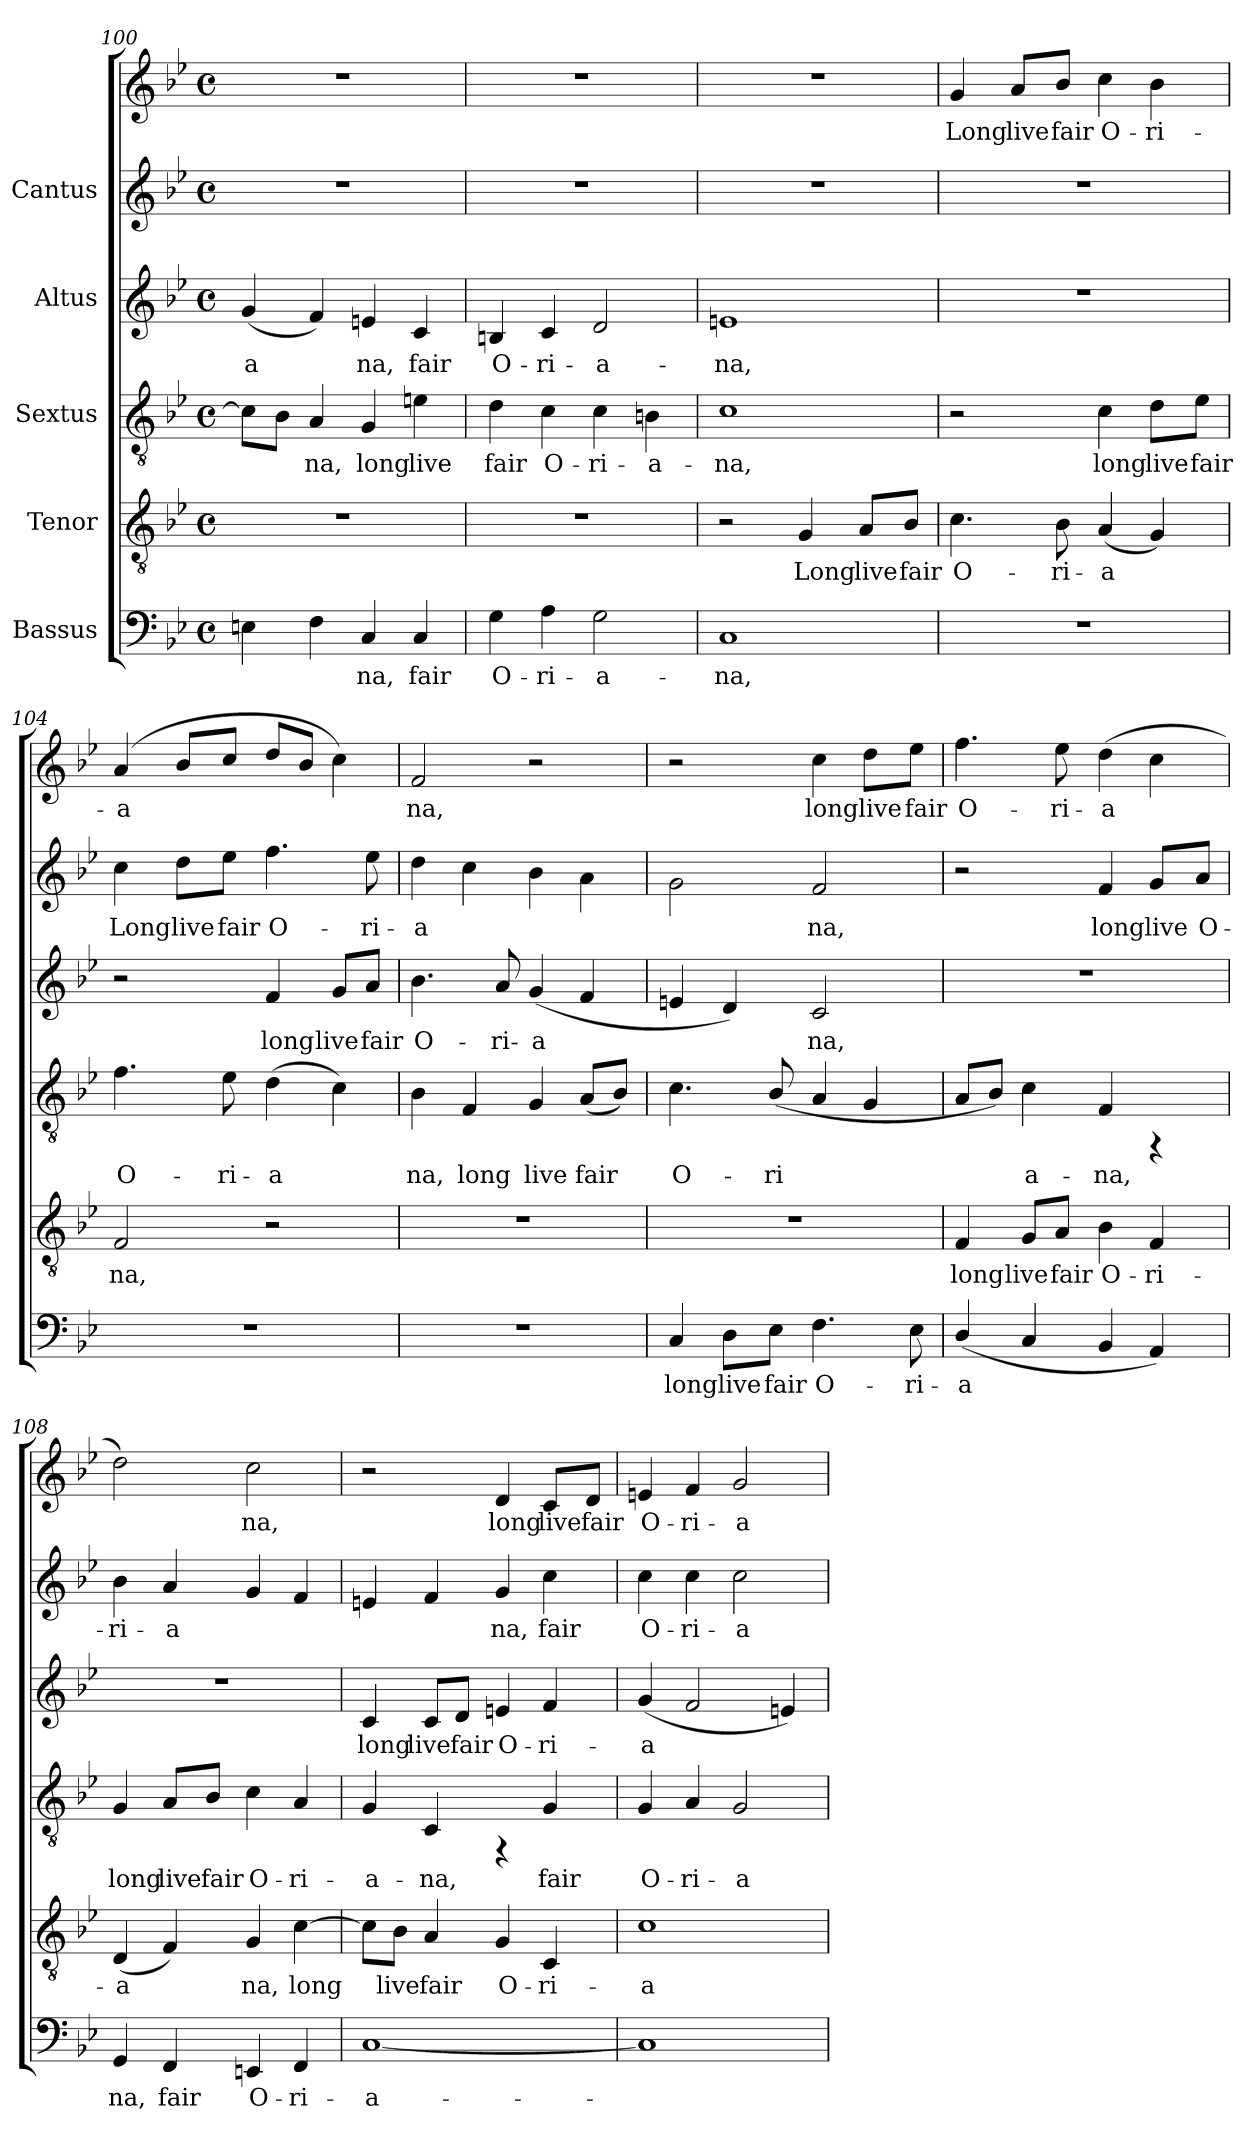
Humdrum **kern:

**kern	**text	**kern	**text	**kern	**text	**kern	**text	**kern	**text	**kern	**text
*part5	*part5	*part4	*part4	*part3	*part3	*part2	*part2	*part1	*part1	*part1	*part1
*staff6	*staff6	*staff5	*staff5	*staff4	*staff4	*staff3	*staff3	*staff2	*staff2	*staff1	*staff1
*I"Bassus	*	*I"Tenor	*	*I"Sextus	*	*I"Altus	*	*I"Cantus	*	*	*
*clefF4	*	*clefGv2	*	*clefGv2	*	*clefG2	*	*clefG2	*	*clefG2	*
*k[b-e-]	*	*k[b-e-]	*	*k[b-e-]	*	*k[b-e-]	*	*k[b-e-]	*	*k[b-e-]	*
*B-:	*	*B-:	*	*B-:	*	*B-:	*	*B-:	*	*B-:	*
*M4/4	*	*M4/4	*	*M4/4	*	*M4/4	*	*M4/4	*	*M4/4	*
*met(c)	*	*met(c)	*	*met(c)	*	*met(c)	*	*met(c)	*	*met(c)	*
=100	=100	=100	=100	=100	=100	=100	=100	=100	=100	=100	=100
!	!LO:LY:b:cj	!	!	!	!LO:LY:b:cj	!	!LO:LY:b:cj	!	!	!	!
4En\	-	1r	.	8c\L]	-	(<4g/	-a-	1r	.	1r	.
!	!	!	!	!	!LO:LY:b:cj	!	!	!	!	!	!
.	.	.	.	8B-\J	.	.	.	.	.	.	.
!	!LO:LY:b:cj	!	!	!	!LO:LY:b:cj	!	!LO:LY:b:cj	!	!	!	!
4F\	.	.	.	4A/	na,	4f/)	-	.	.	.	.
!	!LO:LY:b:cj	!	!	!	!LO:LY:b:cj	!	!LO:LY:b:cj	!	!	!	!
4C/	na,	.	.	4G/	long	4en/	na,	.	.	.	.
!	!LO:LY:b:cj	!	!	!	!LO:LY:b:cj	!	!LO:LY:b:cj	!	!	!	!
4C/	fair	.	.	4en\	live	4c/	fair	.	.	.	.
=101	=101	=101	=101	=101	=101	=101	=101	=101	=101	=101	=101
!	!LO:LY:b:cj	!	!	!	!LO:LY:b:cj	!	!LO:LY:b:cj	!	!	!	!
4G\	O-	1r	.	4d\	fair	4Bn/	O-	1r	.	1r	.
!	!LO:LY:b:cj	!	!	!	!LO:LY:b:cj	!	!LO:LY:b:cj	!	!	!	!
4A\	-ri-	.	.	4c\	O-	4c/	-ri-	.	.	.	.
!	!LO:LY:b:cj	!	!	!	!LO:LY:b:cj	!	!LO:LY:b:cj	!	!	!	!
2G\	-a-	.	.	4c\	-ri-	2d/	-a-	.	.	.	.
!	!	!	!	!	!LO:LY:b:cj	!	!	!	!	!	!
.	.	.	.	4Bn\	-a-	.	.	.	.	.	.
=102	=102	=102	=102	=102	=102	=102	=102	=102	=102	=102	=102
!	!LO:LY:b:cj	!	!	!	!LO:LY:b:cj	!	!LO:LY:b:cj	!	!	!	!
1C	-na,	2r	.	1c	-na,	1en	-na,	1r	.	1r	.
!	!	!	!LO:LY:b:cj	!	!	!	!	!	!	!	!
.	.	4G/	Long	.	.	.	.	.	.	.	.
!	!	!	!LO:LY:b:cj	!	!	!	!	!	!	!	!
.	.	8A/L	live	.	.	.	.	.	.	.	.
!	!	!	!LO:LY:b:cj	!	!	!	!	!	!	!	!
.	.	8B-/J	fair	.	.	.	.	.	.	.	.
!!LO:LB:g=z
=103	=103	=103	=103	=103	=103	=103	=103	=103	=103	=103	=103
!	!	!	!LO:LY:b:cj	!	!	!	!	!	!	!	!LO:LY:b:cj
1r	.	4.c\	O-	2r	.	1r	.	1r	.	4g/	Long
!	!	!	!	!	!	!	!	!	!	!	!LO:LY:b:cj
.	.	.	.	.	.	.	.	.	.	8a/L	live
!	!	!	!LO:LY:b:cj	!	!	!	!	!	!	!	!LO:LY:b:cj
.	.	8B-\	-ri-	.	.	.	.	.	.	8b-/J	fair
!	!	!	!LO:LY:b:cj	!	!LO:LY:b:cj	!	!	!	!	!	!LO:LY:b:cj
.	.	(<4A/	-a-	4c\	long	.	.	.	.	4cc\	O-
!	!	!	!LO:LY:b:cj	!	!LO:LY:b:cj	!	!	!	!	!	!LO:LY:b:cj
.	.	4G/)	--	8d\L	live	.	.	.	.	4b-\	-ri-
!	!	!	!	!	!LO:LY:b:cj	!	!	!	!	!	!
.	.	.	.	8e-\J	fair	.	.	.	.	.	.
=104	=104	=104	=104	=104	=104	=104	=104	=104	=104	=104	=104
!	!	!	!LO:LY:b:cj	!	!LO:LY:b:cj	!	!	!	!LO:LY:b:cj	!	!LO:LY:b:cj
1r	.	2F/	-na,	4.f\	O-	2r	.	4cc\	-Long	(<4a/	-a-
!	!	!	!	!	!	!	!	!	!LO:LY:b:cj	!	!LO:LY:b:cj
.	.	.	.	.	.	.	.	8dd\L	live	8b-/L	--
!	!	!	!	!	!LO:LY:b:cj	!	!	!	!LO:LY:b:cj	!	!LO:LY:b:cj
.	.	.	.	8e-\	-ri-	.	.	8ee-\J	fair	8cc/J	--
!	!	!	!	!	!LO:LY:b:cj	!	!LO:LY:b:cj	!	!LO:LY:b:cj	!	!LO:LY:b:cj
.	.	2r	.	(>4d\	-a-	4f/	long	4.ff\	O-	8dd/L	--
!	!	!	!	!	!	!	!	!	!	!	!LO:LY:b:cj
.	.	.	.	.	.	.	.	.	.	8b-/J	--
!	!	!	!	!	!LO:LY:b:cj	!	!LO:LY:b:cj	!	!	!	!LO:LY:b:cj
.	.	.	.	4c\)	--	8g/L	live	.	.	4cc\)	--
!	!	!	!	!	!	!	!LO:LY:b:cj	!	!LO:LY:b:cj	!	!
.	.	.	.	.	.	8a/J	fair	8ee-\	-ri-	.	.
=105	=105	=105	=105	=105	=105	=105	=105	=105	=105	=105	=105
!	!	!	!	!	!LO:LY:b:cj	!	!LO:LY:b:cj	!	!LO:LY:b:cj	!	!LO:LY:b:cj
1r	.	1r	.	4B-\	-na,	4.b-\	O-	4dd\	a-	2f/	-na,
!	!	!	!	!	!LO:LY:b:cj	!	!	!	!LO:LY:b:cj	!	!
.	.	.	.	4F/	long	.	.	4cc\	--	.	.
!	!	!	!	!	!	!	!LO:LY:b:cj	!	!	!	!
.	.	.	.	.	.	8a/	-ri-	.	.	.	.
!	!	!	!	!	!LO:LY:b:cj	!	!LO:LY:b:cj	!	!LO:LY:b:cj	!	!
.	.	.	.	4G/	live	(<4g/	-a-	4b-\	--	2r	.
!	!	!	!	!	!LO:LY:b:cj	!	!LO:LY:b:cj	!	!LO:LY:b:cj	!	!
.	.	.	.	(<8A/L	fair	4f/	--	4a\	--	.	.
!	!	!	!	!	!LO:LY:b:cj	!	!	!	!	!	!
.	.	.	.	8B-/J)	.	.	.	.	.	.	.
!!LO:LB:g=z
=106	=106	=106	=106	=106	=106	=106	=106	=106	=106	=106	=106
!	!LO:LY:b:cj	!	!	!	!LO:LY:b:cj	!	!LO:LY:b:cj	!	!LO:LY:b:cj	!	!
4C/	long	1r	.	4.c\	O-	4en/	-	2g\	.	2r	.
!	!LO:LY:b:cj	!	!	!	!	!	!LO:LY:b:cj	!	!	!	!
8D\L	live	.	.	.	.	4d/)	.	.	.	.	.
!	!LO:LY:b:cj	!	!	!	!LO:LY:b:cj	!	!	!	!	!	!
8E-\J	fair	.	.	(<8B-/	-ri-	.	.	.	.	.	.
!	!LO:LY:b:cj	!	!	!	!LO:LY:b:cj	!	!LO:LY:b:cj	!	!LO:LY:b:cj	!	!LO:LY:b:cj
4.F\	O-	.	.	4A/	--	2c/	na,	2f/	na,	4cc\	-long
!	!	!	!	!	!LO:LY:b:cj	!	!	!	!	!	!LO:LY:b:cj
.	.	.	.	4G/	--	.	.	.	.	8dd\L	live
!	!LO:LY:b:cj	!	!	!	!	!	!	!	!	!	!LO:LY:b:cj
8E-\	-ri-	.	.	.	.	.	.	.	.	8ee-\J	fair
=107	=107	=107	=107	=107	=107	=107	=107	=107	=107	=107	=107
!	!LO:LY:b:cj	!	!LO:LY:b:cj	!	!LO:LY:b:cj	!	!	!	!	!	!LO:LY:b:cj
(<4D/	-a-	4F/	long	8A/L	-	1r	.	2r	.	4.ff\	O-
!	!	!	!	!	!LO:LY:b:cj	!	!	!	!	!	!
.	.	.	.	8B-/J)	.	.	.	.	.	.	.
!	!LO:LY:b:cj	!	!LO:LY:b:cj	!	!LO:LY:b:cj	!	!	!	!	!	!
4C/	--	8G/L	live	4c\	a-	.	.	.	.	.	.
!	!	!	!LO:LY:b:cj	!	!	!	!	!	!	!	!LO:LY:b:cj
.	.	8A/J	fair	.	.	.	.	.	.	8ee-\	-ri-
!	!LO:LY:b:cj	!	!LO:LY:b:cj	!	!LO:LY:b:cj	!	!	!	!LO:LY:b:cj	!	!LO:LY:b:cj
4BB-/	--	4B-\	O-	4F/	-na,	.	.	4f/	-long	(>4dd\	-a-
!	!LO:LY:b:cj	!	!LO:LY:b:cj	!	!	!	!	!	!LO:LY:b:cj	!	!LO:LY:b:cj
4AA/)	--	4F/	-ri-	4rFF	.	.	.	8g/L	live	4cc\	--
!	!	!	!	!	!	!	!	!	!LO:LY:b:cj	!	!
.	.	.	.	.	.	.	.	8a/J	O-	.	.
=108	=108	=108	=108	=108	=108	=108	=108	=108	=108	=108	=108
!	!LO:LY:b:cj	!	!LO:LY:b:cj	!	!LO:LY:b:cj	!	!	!	!LO:LY:b:cj	!	!LO:LY:b:cj
4GG/	-na,	(<4D/	-a-	4G/	long	1r	.	4b-\	ri-	2dd\)	-
!	!LO:LY:b:cj	!	!LO:LY:b:cj	!	!LO:LY:b:cj	!	!	!	!LO:LY:b:cj	!	!
4FF/	fair	4F/)	-	8A/L	live	.	.	4a/	-a-	.	.
!	!	!	!	!	!LO:LY:b:cj	!	!	!	!	!	!
.	.	.	.	8B-/J	fair	.	.	.	.	.	.
!	!LO:LY:b:cj	!	!LO:LY:b:cj	!	!LO:LY:b:cj	!	!	!	!LO:LY:b:cj	!	!LO:LY:b:cj
4EEn/	O-	4G/	na,	4c\	O-	.	.	4g/	--	2cc\	na,
!	!LO:LY:b:cj	!	!LO:LY:b:cj	!	!LO:LY:b:cj	!	!	!	!LO:LY:b:cj	!	!
4FF/	-ri-	[>4c\	long	4A/	-ri-	.	.	4f/	--	.	.
!!LO:PB:g=z
=109	=109	=109	=109	=109	=109	=109	=109	=109	=109	=109	=109
!	!LO:LY:b:cj	!	!LO:LY:b:cj	!	!LO:LY:b:cj	!	!LO:LY:b:cj	!	!LO:LY:b:cj	!	!
[<1C	-a-	8c\L]	.	4G/	-a-	4c/	long	4en/	.	2r	.
!	!	!	!LO:LY:b:cj	!	!	!	!	!	!	!	!
.	.	8B-\J	live	.	.	.	.	.	.	.	.
!	!	!	!LO:LY:b:cj	!	!LO:LY:b:cj	!	!LO:LY:b:cj	!	!LO:LY:b:cj	!	!
.	.	4A/	fair	4C/	-na,	8c/L	live	4f/	.	.	.
!	!	!	!	!	!	!	!LO:LY:b:cj	!	!	!	!
.	.	.	.	.	.	8d/J	fair	.	.	.	.
!	!	!	!LO:LY:b:cj	!	!	!	!LO:LY:b:cj	!	!LO:LY:b:cj	!	!LO:LY:b:cj
.	.	4G/	O-	4rFF	.	4en/	O-	4g/	na,	4d/	-long
!	!	!	!LO:LY:b:cj	!	!LO:LY:b:cj	!	!LO:LY:b:cj	!	!LO:LY:b:cj	!	!LO:LY:b:cj
.	.	4C/	-ri-	4G/	fair	4f/	-ri-	4cc\	fair	8c/L	live
!	!	!	!	!	!	!	!	!	!	!	!LO:LY:b:cj
.	.	.	.	.	.	.	.	.	.	8d/J	fair
=110	=110	=110	=110	=110	=110	=110	=110	=110	=110	=110	=110
!	!	!	!LO:LY:b:cj	!	!LO:LY:b:cj	!	!LO:LY:b:cj	!	!LO:LY:b:cj	!	!LO:LY:b:cj
1C]	.	1c	-a-	4G/	O-	(<4g/	-a-	4cc\	-O-	4en/	O-
!	!	!	!	!	!LO:LY:b:cj	!	!LO:LY:b:cj	!	!LO:LY:b:cj	!	!LO:LY:b:cj
.	.	.	.	4A/	-ri-	2f/	--	4cc\	-ri-	4f/	-ri-
!	!	!	!	!	!LO:LY:b:cj	!	!	!	!LO:LY:b:cj	!	!LO:LY:b:cj
.	.	.	.	2G/	-a-	.	.	2cc\	-a-	2g/	-a-
!	!	!	!	!	!	!	!LO:LY:b:cj	!	!	!	!
.	.	.	.	.	.	4en/)	--	.	.	.	.
=	=	=	=	=	=	=	=	=	=	=	=
*-	*-	*-	*-	*-	*-	*-	*-	*-	*-	*-	*-
